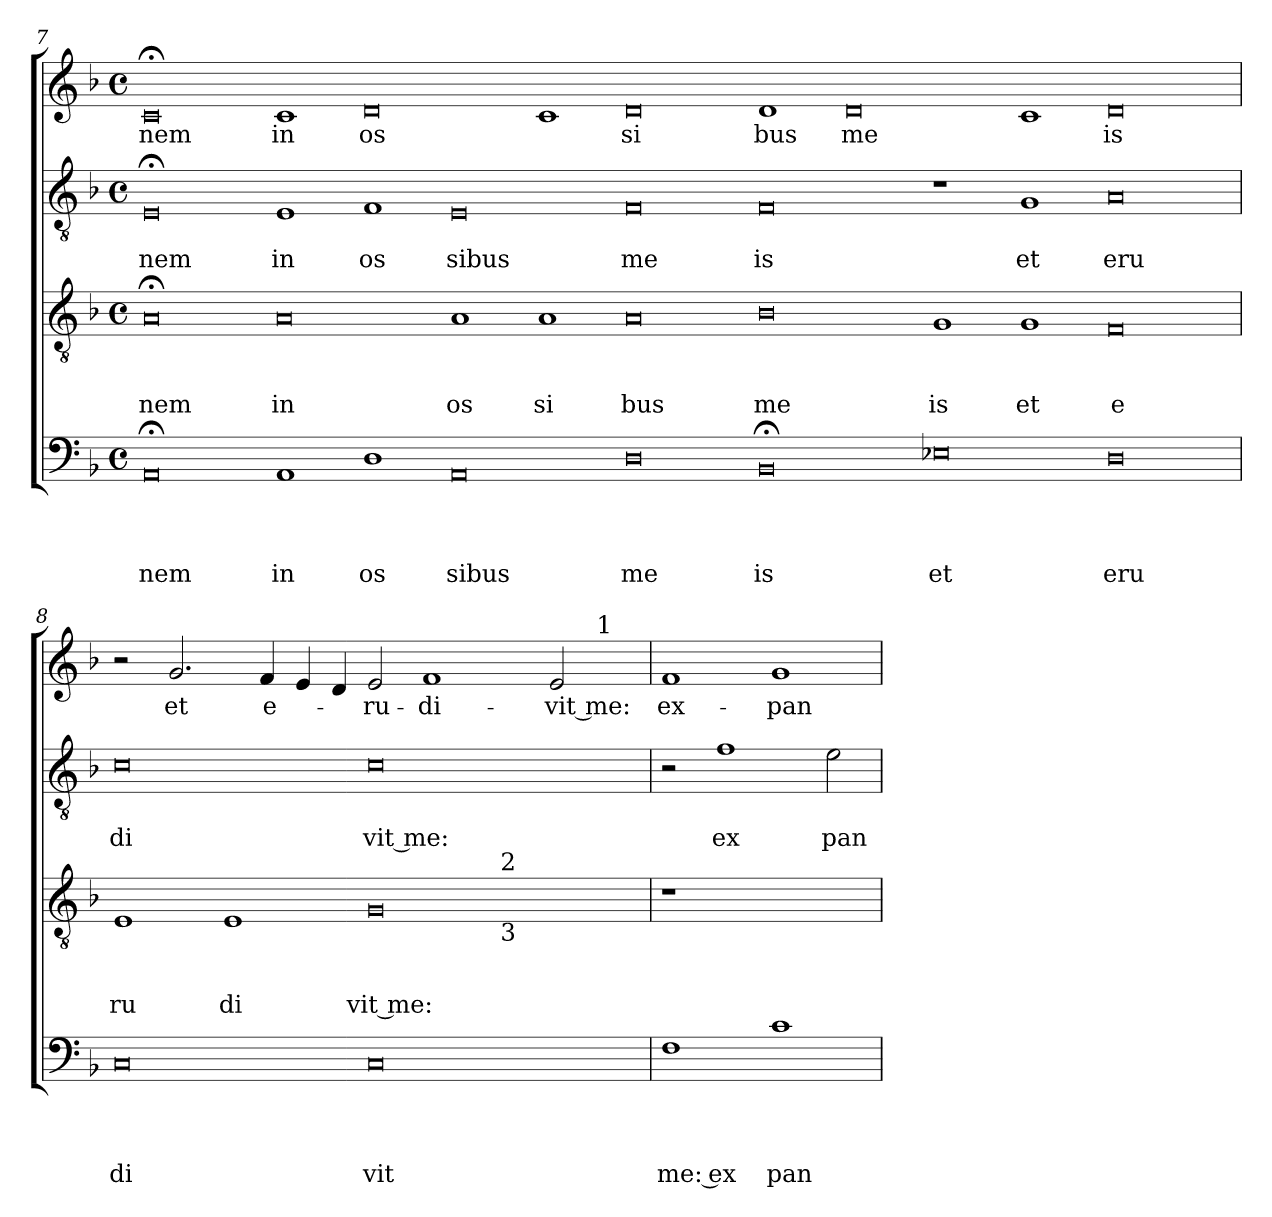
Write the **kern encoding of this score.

**kern	**text	**text	**text	**text	**kern	**text	**text	**text	**kern	**text	**text	**kern	**text
*part4	*part4	*part4	*part4	*part4	*part3	*part3	*part3	*part3	*part2	*part2	*part2	*part1	*part1
*staff4	*staff4	*staff4	*staff4	*staff4	*staff3	*staff3	*staff3	*staff3	*staff2	*staff2	*staff2	*staff1	*staff1
!!LO:PB:g=z
*clefF4	*	*	*	*	*clefGv2	*	*	*	*clefGv2	*	*	*clefG2	*
*k[b-]	*	*	*	*	*k[b-]	*	*	*	*k[b-]	*	*	*k[b-]	*
*F:	*	*	*	*	*F:	*	*	*	*F:	*	*	*F:	*
*M4/4	*	*	*	*	*M4/4	*	*	*	*M4/4	*	*	*M4/4	*
*met(c)	*	*	*	*	*met(c)	*	*	*	*met(c)	*	*	*met(c)	*
=7	=7	=7	=7	=7	=7	=7	=7	=7	=7	=7	=7	=7	=7
!	!	!	!	!LO:LY:b	!	!	!	!LO:LY:b	!	!	!LO:LY:b	!	!LO:LY:b
0AA;	.	.	.	-nem	0A;	.	.	nem	0E;	.	nem	0c;	nem
!	!	!	!	!LO:LY:b	!	!	!	!LO:LY:b	!	!	!LO:LY:b	!	!LO:LY:b
1AA	.	.	.	in	0A	.	.	in	1E	.	in	1c	in
!	!	!	!	!LO:LY:b	!	!	!	!	!	!	!LO:LY:b	!	!LO:LY:b
1D	.	.	.	os	.	.	.	.	1F	.	os	0d	os
!	!	!	!	!LO:LY:b	!	!	!	!LO:LY:b	!	!	!LO:LY:b	!	!
0AA	.	.	.	si­bus	1A	.	.	os	0E	.	si­bus	.	.
!	!	!	!	!	!	!	!	!LO:LY:b	!	!	!	!	!
.	.	.	.	.	1A	.	.	si	.	.	.	1c	.
!	!	!	!	!LO:LY:b	!	!	!	!LO:LY:b	!	!	!LO:LY:b	!	!LO:LY:b
0D	.	.	.	me	0A	.	.	bus	0F	.	me	0d	si
!	!	!	!	!LO:LY:b	!	!	!	!LO:LY:b	!	!	!LO:LY:b	!	!LO:LY:b
0BB-;	.	.	.	is	0B-	.	.	me	0F	.	is	1d	bus
!	!	!	!	!	!	!	!	!	!	!	!	!	!LO:LY:b
.	.	.	.	.	.	.	.	.	.	.	.	0d	me
!	!	!	!	!LO:LY:b	!	!	!	!LO:LY:b	!	!	!	!	!
0E-X	.	.	.	et	1G	.	.	is	1r	.	.	.	.
!	!	!	!	!	!	!	!	!LO:LY:b	!	!	!LO:LY:b	!	!
.	.	.	.	.	1G	.	.	et	1G	.	et	1c	.
!	!	!	!	!LO:LY:b	!	!	!	!LO:LY:b	!	!	!LO:LY:b	!	!LO:LY:b
0D	.	.	.	e­ru	0F	.	.	e	0A	.	e­ru	0d	is
!!LO:LB:g=z
=8	=8	=8	=8	=8	=8	=8	=8	=8	=8	=8	=8	=8	=8
!	!	!	!	!LO:LY:b	!	!	!	!LO:LY:b	!	!	!LO:LY:b	!	!
*	*	*	*	*	*^	*	*	*	*	*	*	*^	*
0C	.	.	.	di	1E	1ryy	.	.	ru	0c	.	di	2r	4%15ryy	.
!	!	!	!	!	!	!	!	!	!	!	!	!	!	!	!LO:LY:b
.	.	.	.	.	.	.	.	.	.	.	.	.	2.g/	.	et
!	!	!	!	!	!	!	!	!	!LO:LY:b	!	!	!	!	!	!
.	.	.	.	.	1E	1ryy	.	.	di	.	.	.	.	.	.
!	!	!	!	!	!	!	!	!	!	!	!	!	!	!	!LO:LY:b
.	.	.	.	.	.	.	.	.	.	.	.	.	4f/	.	e-
.	.	.	.	.	.	.	.	.	.	.	.	.	4e/	.	.
.	.	.	.	.	.	.	.	.	.	.	.	.	4d/	.	.
!	!	!	!	!LO:LY:b	!	!	!	!	!LO:LY:b	!	!	!LO:LY:b	!	!	!LO:LY:b
0C	.	.	.	vit	0G	1ryy	.	.	vit me:	0c	.	vit me:	2e/	.	-ru-
!	!	!	!	!	!	!	!	!	!	!	!	!	!	!	!LO:LY:b
.	.	.	.	.	.	.	.	.	.	.	.	.	1f	.	-di-
.	.	.	.	.	.	16ryy	.	.	.	.	.	.	.	.	.
.	.	.	.	.	.	64ryy	.	.	.	.	.	.	.	.	.
!	!	!	!	!	!	!LO:TX:b:t=3	!	!	!	!	!	!	!	!	!
!	!	!	!	!	!	!LO:TX:a:t=2	!	!	!	!	!	!	!	!	!
.	.	.	.	.	.	2ryy	.	.	.	.	.	.	.	.	.
!	!	!	!	!	!	!	!	!	!	!	!	!	!	!	!LO:LY:b
.	.	.	.	.	.	.	.	.	.	.	.	.	2e/	.	-vit me:
.	.	.	.	.	.	4ryy	.	.	.	.	.	.	.	.	.
!	!	!	!	!	!	!	!	!	!	!	!	!	!	!LO:TX:a:t=1	!
.	.	.	.	.	.	.	.	.	.	.	.	.	.	4ryy	.
.	.	.	.	.	.	8ryy	.	.	.	.	.	.	.	.	.
.	.	.	.	.	.	32.ryy	.	.	.	.	.	.	.	.	.
=9	=9	=9	=9	=9	=9	=9	=9	=9	=9	=9	=9	=9	=9	=9	=9
!	!	!	!	!LO:LY:b:rj	!LO:N:vis=1	!	!	!	!	!	!	!	!	!	!LO:LY:b
*	*	*	*	*	*v	*v	*	*	*	*	*	*	*v	*v	*
1F	.	.	.	me: ex	1r	.	.	.	2r	.	.	1f	ex-
!	!	!	!	!	!	!	!	!	!	!	!LO:LY:b	!	!
.	.	.	.	.	.	.	.	.	1f	.	ex	.	.
!	!	!	!	!LO:LY:b	!	!	!	!	!	!	!	!	!LO:LY:b
1c	.	.	.	pan	1ryy	.	.	.	.	.	.	1g	-pan-
!	!	!	!	!	!	!	!	!	!	!	!LO:LY:b	!	!
.	.	.	.	.	.	.	.	.	2e\	.	pan	.	.
=	=	=	=	=	=	=	=	=	=	=	=	=	=
*-	*-	*-	*-	*-	*-	*-	*-	*-	*-	*-	*-	*-	*-
